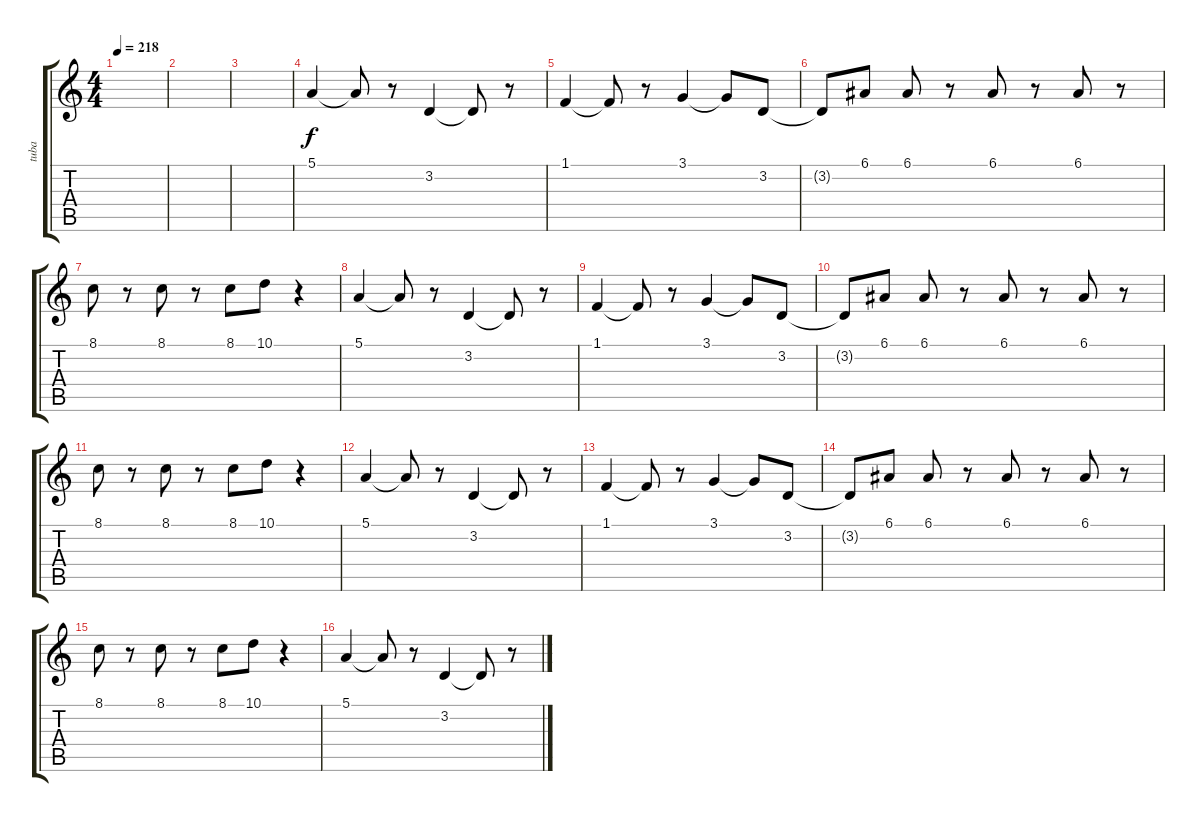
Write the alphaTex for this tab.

\track ("tuba" "tuba") {instrument tuba}
\staff {score tabs}
\tuning (E4 B3 G3 D3 A2 E2) {hide}
\ts (4 4)
\tempo 218
\clef g2
\ks c
|
|
|
5.1.4{balance 4} 5.1{t}.8 r.8 3.2.4 3.2{t}.8 r.8 |
1.1.4 1.1{t}.8 r.8 3.1.4 3.1{t}.8 3.2.8 |
3.2{t}.8 6.1.8{balance 12} 6.1.8 r.8 6.1.8 r.8 6.1.8 r.8 |
8.1.8 r.8 8.1.8 r.8 8.1.8 10.1.8 r.4 |
5.1.4{balance 4} 5.1{t}.8 r.8 3.2.4 3.2{t}.8 r.8 |
1.1.4 1.1{t}.8 r.8 3.1.4 3.1{t}.8 3.2.8 |
3.2{t}.8 6.1.8{balance 12} 6.1.8 r.8 6.1.8 r.8 6.1.8 r.8 |
8.1.8 r.8 8.1.8 r.8 8.1.8 10.1.8 r.4 |
5.1.4{balance 4} 5.1{t}.8 r.8 3.2.4 3.2{t}.8 r.8 |
1.1.4 1.1{t}.8 r.8 3.1.4 3.1{t}.8 3.2.8 |
3.2{t}.8 6.1.8{balance 12} 6.1.8 r.8 6.1.8 r.8 6.1.8 r.8 |
8.1.8 r.8 8.1.8 r.8 8.1.8 10.1.8 r.4 |
5.1.4{balance 4} 5.1{t}.8 r.8 3.2.4 3.2{t}.8 r.8
